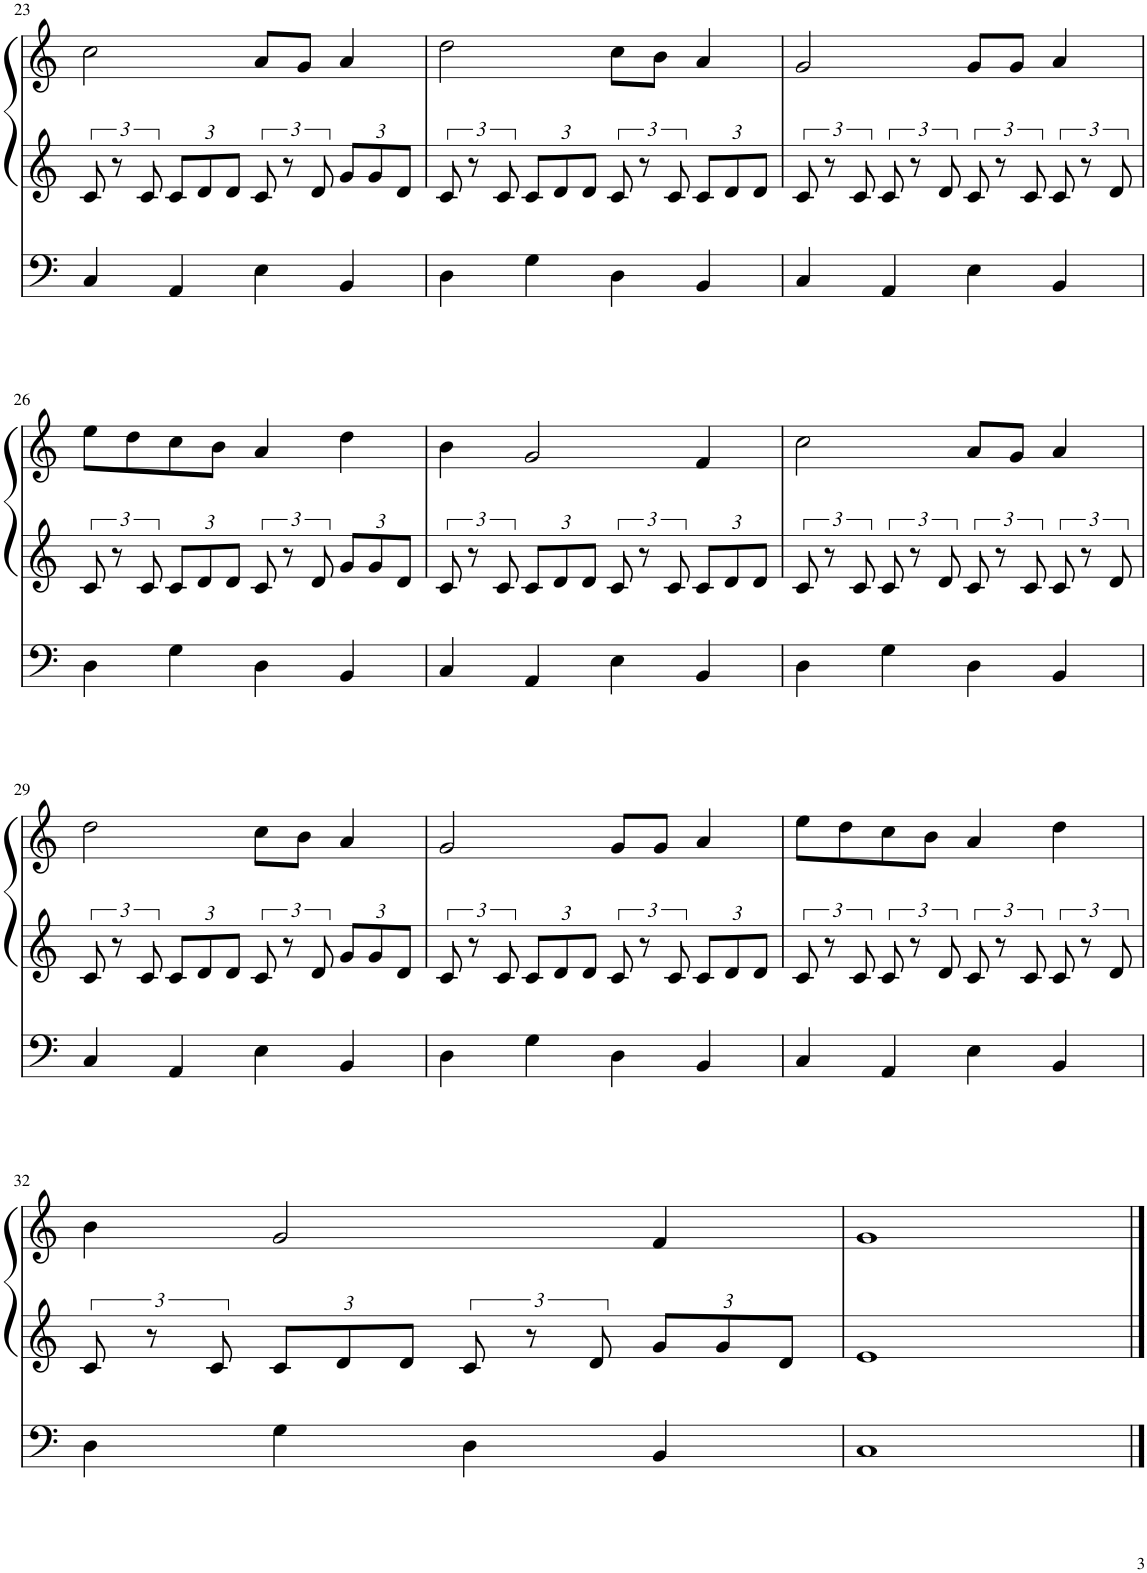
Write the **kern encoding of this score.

**kern	**kern	**kern
*part1	*part1	*part1
*staff3	*staff2	*staff1
*I"Piano	*	*
*I'Pno.	*	*
!!LO:PB:g=z
*clefF4	*clefG2	*clefG2
*k[]	*k[]	*k[]
*M4/4	*M4/4	*M4/4
=23	=23	=23
4C/	12c/	2cc\
.	12r	.
.	12c/	.
*	*Xbrackettup	*
4AA/	12c/L	.
.	12d/	.
.	12d/J	.
*	*brackettup	*
4E\	12c/	8a/L
.	12r	.
.	.	8g/J
.	12d/	.
*	*Xbrackettup	*
4BB/	12g/L	4a/
.	12g/	.
.	12d/J	.
=24	=24	=24
*	*brackettup	*
4D\	12c/	2dd\
.	12r	.
.	12c/	.
*	*Xbrackettup	*
4G\	12c/L	.
.	12d/	.
.	12d/J	.
*	*brackettup	*
4D\	12c/	8cc\L
.	12r	.
.	.	8b\J
.	12c/	.
*	*Xbrackettup	*
4BB/	12c/L	4a/
.	12d/	.
.	12d/J	.
=25	=25	=25
*	*brackettup	*
4C/	12c/	2g/
.	12r	.
.	12c/	.
4AA/	12c/	.
.	12r	.
.	12d/	.
4E\	12c/	8g/L
.	12r	.
.	.	8g/J
.	12c/	.
4BB/	12c/	4a/
.	12r	.
.	12d/	.
!!LO:LB:g=z
=26	=26	=26
4D\	12c/	8ee\L
.	12r	.
.	.	8dd\
.	12c/	.
*	*Xbrackettup	*
4G\	12c/L	8cc\
.	12d/	.
.	.	8b\J
.	12d/J	.
*	*brackettup	*
4D\	12c/	4a/
.	12r	.
.	12d/	.
*	*Xbrackettup	*
4BB/	12g/L	4dd\
.	12g/	.
.	12d/J	.
=27	=27	=27
*	*brackettup	*
4C/	12c/	4b\
.	12r	.
.	12c/	.
*	*Xbrackettup	*
4AA/	12c/L	2g/
.	12d/	.
.	12d/J	.
*	*brackettup	*
4E\	12c/	.
.	12r	.
.	12c/	.
*	*Xbrackettup	*
4BB/	12c/L	4f/
.	12d/	.
.	12d/J	.
=28	=28	=28
*	*brackettup	*
4D\	12c/	2cc\
.	12r	.
.	12c/	.
4G\	12c/	.
.	12r	.
.	12d/	.
4D\	12c/	8a/L
.	12r	.
.	.	8g/J
.	12c/	.
4BB/	12c/	4a/
.	12r	.
.	12d/	.
!!LO:LB:g=z
=29	=29	=29
4C/	12c/	2dd\
.	12r	.
.	12c/	.
*	*Xbrackettup	*
4AA/	12c/L	.
.	12d/	.
.	12d/J	.
*	*brackettup	*
4E\	12c/	8cc\L
.	12r	.
.	.	8b\J
.	12d/	.
*	*Xbrackettup	*
4BB/	12g/L	4a/
.	12g/	.
.	12d/J	.
=30	=30	=30
*	*brackettup	*
4D\	12c/	2g/
.	12r	.
.	12c/	.
*	*Xbrackettup	*
4G\	12c/L	.
.	12d/	.
.	12d/J	.
*	*brackettup	*
4D\	12c/	8g/L
.	12r	.
.	.	8g/J
.	12c/	.
*	*Xbrackettup	*
4BB/	12c/L	4a/
.	12d/	.
.	12d/J	.
=31	=31	=31
*	*brackettup	*
4C/	12c/	8ee\L
.	12r	.
.	.	8dd\
.	12c/	.
4AA/	12c/	8cc\
.	12r	.
.	.	8b\J
.	12d/	.
4E\	12c/	4a/
.	12r	.
.	12c/	.
4BB/	12c/	4dd\
.	12r	.
.	12d/	.
!!LO:LB:g=z
=32	=32	=32
4D\	12c/	4b\
.	12r	.
.	12c/	.
*	*Xbrackettup	*
4G\	12c/L	2g/
.	12d/	.
.	12d/J	.
*	*brackettup	*
4D\	12c/	.
.	12r	.
.	12d/	.
*	*Xbrackettup	*
4BB/	12g/L	4f/
.	12g/	.
.	12d/J	.
=33	=33	=33
1C	1e	1g
==	==	==
*-	*-	*-
